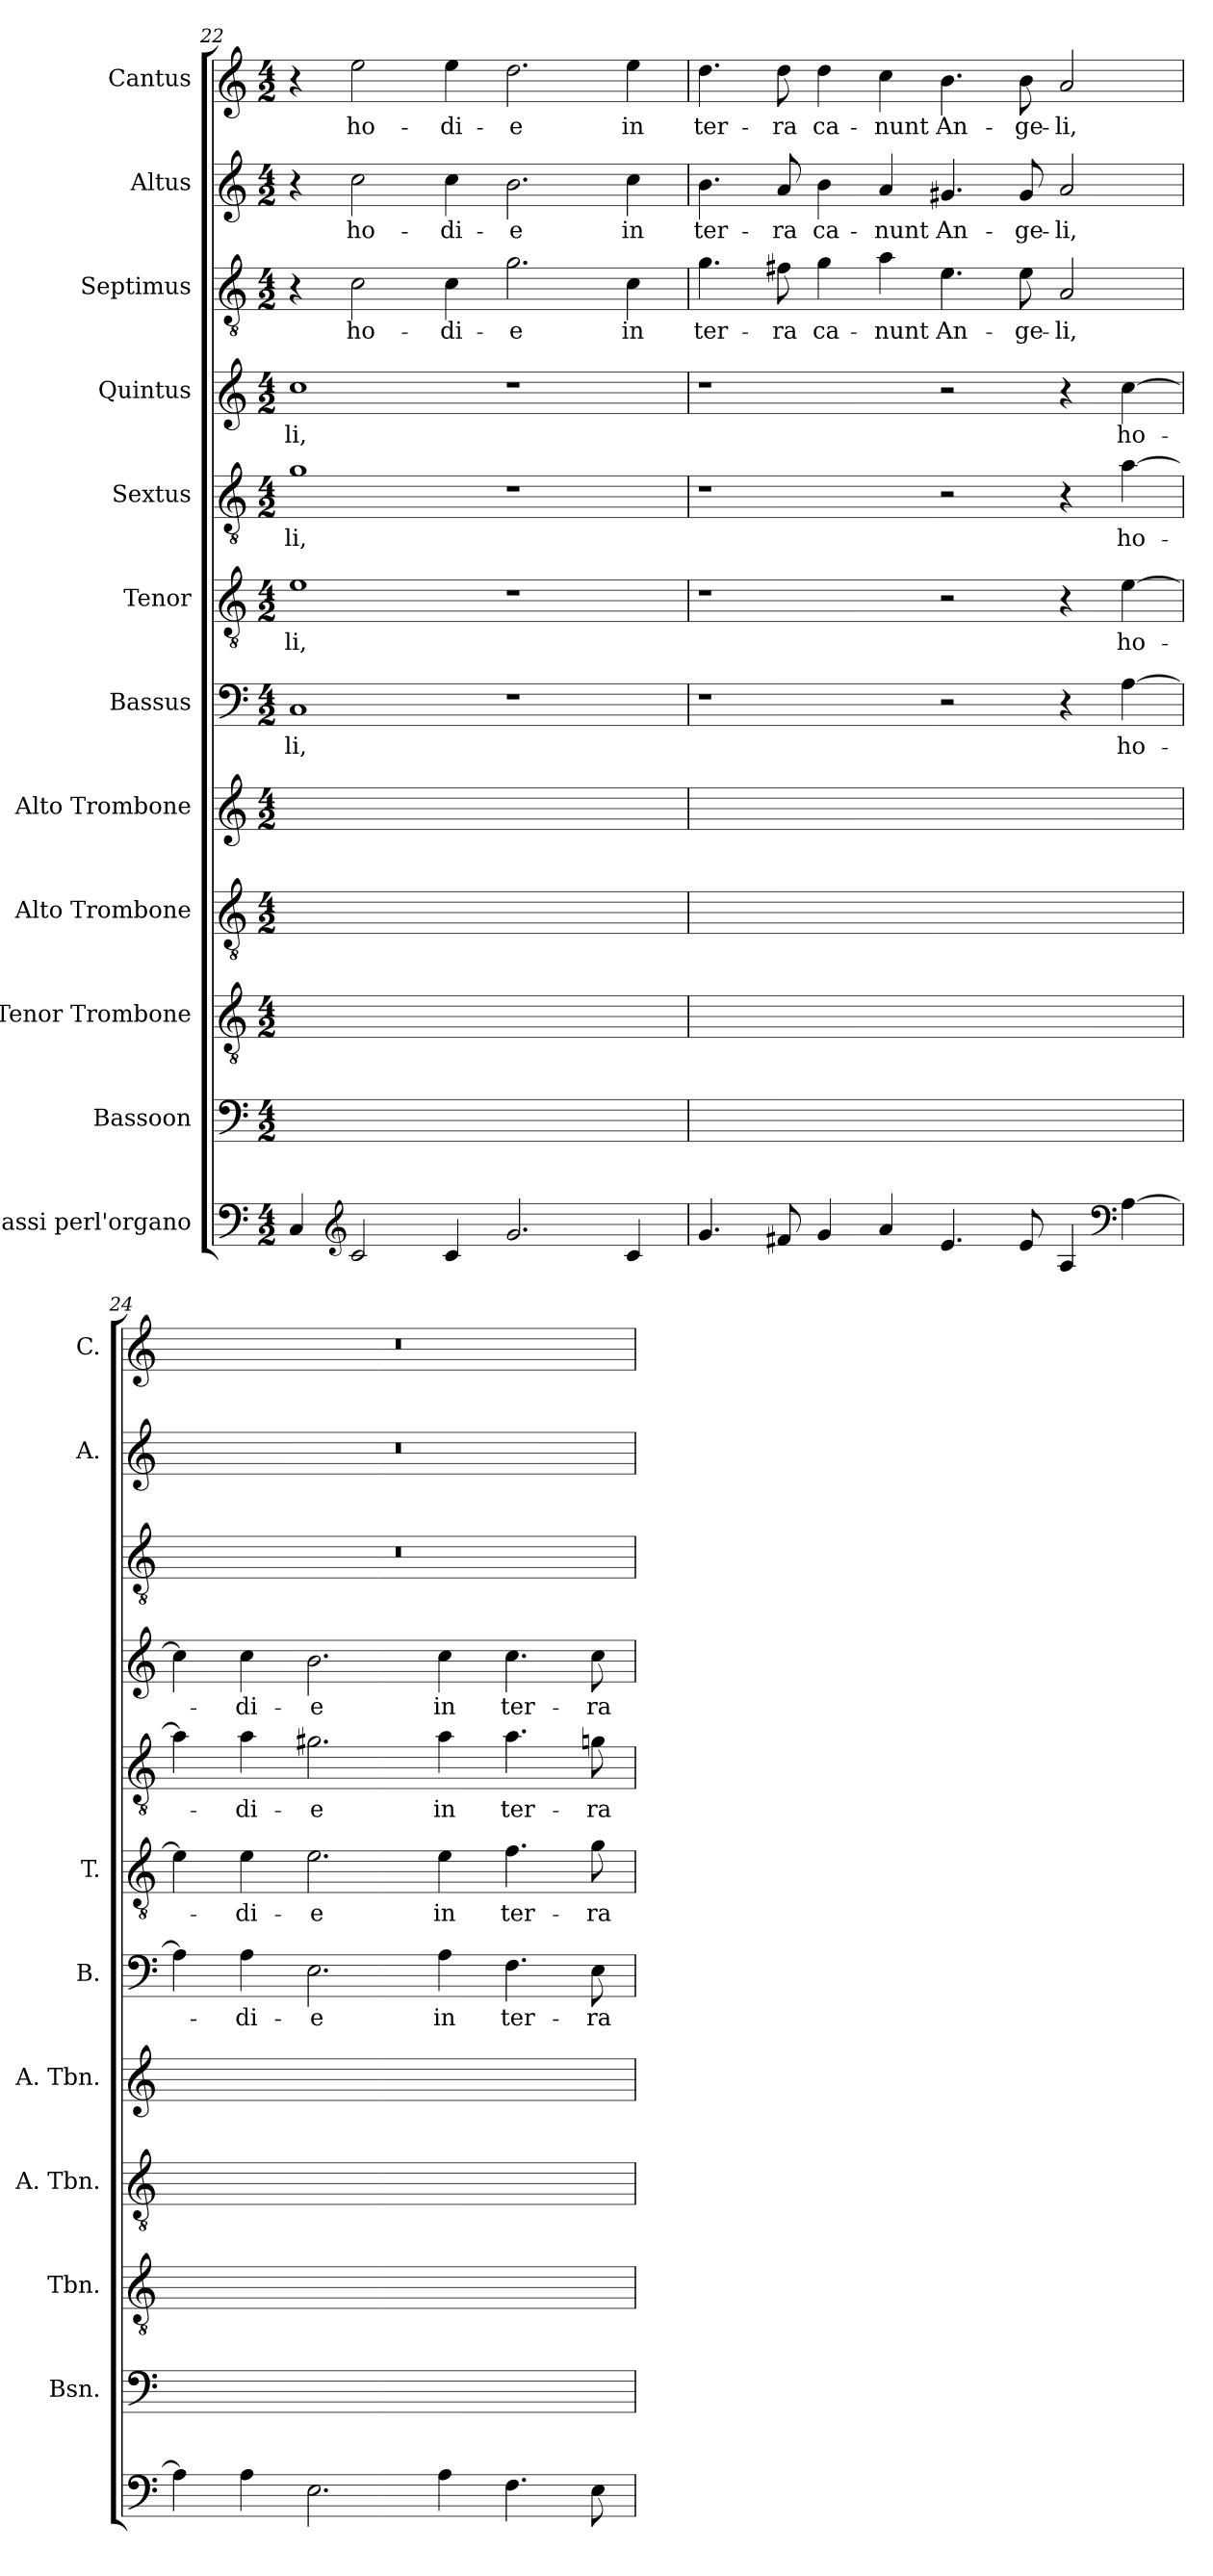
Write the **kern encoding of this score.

**kern	**kern	**text	**kern	**text	**kern	**text	**kern	**text	**kern	**text	**kern	**text	**kern	**text	**kern	**text	**kern	**text	**kern	**text	**kern	**text
*part12	*part11	*part11	*part10	*part10	*part9	*part9	*part8	*part8	*part7	*part7	*part6	*part6	*part5	*part5	*part4	*part4	*part3	*part3	*part2	*part2	*part1	*part1
*staff12	*staff11	*staff11	*staff10	*staff10	*staff9	*staff9	*staff8	*staff8	*staff7	*staff7	*staff6	*staff6	*staff5	*staff5	*staff4	*staff4	*staff3	*staff3	*staff2	*staff2	*staff1	*staff1
*I"Bassi perl'organo	*I"Bassoon	*	*I"Tenor Trombone	*	*I"Alto Trombone	*	*I"Alto Trombone	*	*I"Bassus	*	*I"Tenor	*	*I"Sextus	*	*I"Quintus	*	*I"Septimus	*	*I"Altus	*	*I"Cantus	*
*	*I'Bsn.	*	*I'Tbn.	*	*I'A. Tbn.	*	*I'A. Tbn.	*	*I'B.	*	*I'T.	*	*	*	*	*	*	*	*I'A.	*	*I'C.	*
!!LO:PB:g=z
*clefF4	*clefF4	*	*clefGv2	*	*clefGv2	*	*clefG2	*	*clefF4	*	*clefGv2	*	*clefGv2	*	*clefG2	*	*clefGv2	*	*clefG2	*	*clefG2	*
*	*	*	*	*	*	*	*	*	*	*	*ITrd7c12	*	*ITrd7c12	*	*	*	*ITrd7c12	*	*	*	*	*
*k[]	*k[]	*	*k[]	*	*k[]	*	*k[]	*	*k[]	*	*k[]	*	*k[]	*	*k[]	*	*k[]	*	*k[]	*	*k[]	*
*a:	*a:	*	*a:	*	*a:	*	*a:	*	*a:	*	*a:	*	*a:	*	*a:	*	*a:	*	*a:	*	*a:	*
*M4/2	*M4/2	*	*M4/2	*	*M4/2	*	*M4/2	*	*M4/2	*	*M4/2	*	*M4/2	*	*M4/2	*	*M4/2	*	*M4/2	*	*M4/2	*
=22	=22	=22	=22	=22	=22	=22	=22	=22	=22	=22	=22	=22	=22	=22	=22	=22	=22	=22	=22	=22	=22	=22
!	!	!	!	!	!	!	!	!	!	!LO:LY:b	!	!LO:LY:b	!	!LO:LY:b	!	!LO:LY:b	!	!	!	!	!	!
4C/	1Cyy	-li,	1Eyy	-li,	1Gyy	-li,	1ccyy	-li,	1C	-li,	1E	-li,	1G	-li,	1cc	-li,	4r	.	4r	.	4r	.
*clefG2	*	*	*	*	*	*	*	*	*	*	*	*	*	*	*	*	*	*	*	*	*	*
!	!	!	!	!	!	!	!	!	!	!	!	!	!	!	!	!	!	!LO:LY:b	!	!LO:LY:b	!	!LO:LY:b
2c/	.	.	.	.	.	.	.	.	.	.	.	.	.	.	.	.	2C\	ho-	2cc\	ho-	2ee\	ho-
!	!	!	!	!	!	!	!	!	!	!	!	!	!	!	!	!	!	!LO:LY:b	!	!LO:LY:b	!	!LO:LY:b
4c/	.	.	.	.	.	.	.	.	.	.	.	.	.	.	.	.	4C\	-di-	4cc\	-di-	4ee\	-di-
!	!	!	!	!	!	!	!	!	!	!	!	!	!	!	!	!	!	!LO:LY:b	!	!LO:LY:b	!	!LO:LY:b
2.g/	1ryy	.	1ryy	.	1ryy	.	1ryy	.	1r	.	1r	.	1r	.	1r	.	2.G\	-e	2.b\	-e	2.dd\	-e
!	!	!	!	!	!	!	!	!	!	!	!	!	!	!	!	!	!	!LO:LY:b	!	!LO:LY:b	!	!LO:LY:b
4c/	.	.	.	.	.	.	.	.	.	.	.	.	.	.	.	.	4C\	in	4cc\	in	4ee\	in
=23	=23	=23	=23	=23	=23	=23	=23	=23	=23	=23	=23	=23	=23	=23	=23	=23	=23	=23	=23	=23	=23	=23
!	!	!	!	!	!	!	!	!	!	!	!	!	!	!	!	!	!	!LO:LY:b	!	!LO:LY:b	!	!LO:LY:b
4.g/	1ryy	.	1ryy	.	1ryy	.	1ryy	.	1r	.	1r	.	1r	.	1r	.	4.G\	ter-	4.b\	ter-	4.dd\	ter-
!	!	!	!	!	!	!	!	!	!	!	!	!	!	!	!	!	!	!LO:LY:b	!	!LO:LY:b	!	!LO:LY:b
8f#X/	.	.	.	.	.	.	.	.	.	.	.	.	.	.	.	.	8F#X\	-ra	8a/	-ra	8dd\	-ra
!	!	!	!	!	!	!	!	!	!	!	!	!	!	!	!	!	!	!LO:LY:b	!	!LO:LY:b	!	!LO:LY:b
4g/	.	.	.	.	.	.	.	.	.	.	.	.	.	.	.	.	4G\	ca-	4b\	ca-	4dd\	ca-
!	!	!	!	!	!	!	!	!	!	!	!	!	!	!	!	!	!	!LO:LY:b	!	!LO:LY:b	!	!LO:LY:b
4a/	.	.	.	.	.	.	.	.	.	.	.	.	.	.	.	.	4A\	-nunt	4a/	-nunt	4cc\	-nunt
!	!	!	!	!	!	!	!	!	!	!	!	!	!	!	!	!	!	!LO:LY:b	!	!LO:LY:b	!	!LO:LY:b
4.e/	2ryy	.	2ryy	.	2ryy	.	2ryy	.	2r	.	2r	.	2r	.	2r	.	4.E\	An-	4.g#X/	An-	4.b\	An-
!	!	!	!	!	!	!	!	!	!	!	!	!	!	!	!	!	!	!LO:LY:b	!	!LO:LY:b	!	!LO:LY:b
8e/	.	.	.	.	.	.	.	.	.	.	.	.	.	.	.	.	8E\	-ge-	8g#/	-ge-	8b\	-ge-
!	!	!	!	!	!	!	!	!	!	!	!	!	!	!	!	!	!	!LO:LY:b	!	!LO:LY:b	!	!LO:LY:b
4A/	4ryy	.	4ryy	.	4ryy	.	4ryy	.	4r	.	4r	.	4r	.	4r	.	2AA/	-li,	2a/	-li,	2a/	-li,
*clefF4	*	*	*	*	*	*	*	*	*	*	*	*	*	*	*	*	*	*	*	*	*	*
!	!	!	!	!	!	!	!	!	!	!LO:LY:b	!	!LO:LY:b	!	!LO:LY:b	!	!LO:LY:b	!	!	!	!	!	!
[>4A\	[>4A\yy	ho-	[<4E/yy	ho-	[<4A/yy	ho-	[>4cc\yy	ho-	[>4A\	ho-	[>4E\	ho-	[>4A\	ho-	[>4cc\	ho-	.	.	.	.	.	.
=24	=24	=24	=24	=24	=24	=24	=24	=24	=24	=24	=24	=24	=24	=24	=24	=24	=24	=24	=24	=24	=24	=24
!	!	!	!	!	!	!	!	!	!	!	!	!	!	!	!	!	!LO:N:vis=1	!	!LO:N:vis=1	!	!LO:N:vis=1	!
4A\]	4A\yy]	.	4E/yy]	.	4A/yy]	.	4cc\yy]	.	4A\]	.	4E\]	.	4A\]	.	4cc\]	.	0r	.	0r	.	0r	.
!	!	!	!	!	!	!	!	!	!	!LO:LY:b	!	!LO:LY:b	!	!LO:LY:b	!	!LO:LY:b	!	!	!	!	!	!
4A\	4A\yy	-di-	4E/yy	-di-	4A/yy	-di-	4cc\yy	-di-	4A\	-di-	4E\	-di-	4A\	-di-	4cc\	-di-	.	.	.	.	.	.
!	!	!	!	!	!	!	!	!	!	!LO:LY:b	!	!LO:LY:b	!	!LO:LY:b	!	!LO:LY:b	!	!	!	!	!	!
2.E\	2.E\yy	-e	2.E/yy	-e	2.G#/yy	-e	2.b\yy	-e	2.E\	-e	2.E\	-e	2.G#X\	-e	2.b\	-e	.	.	.	.	.	.
!	!	!	!	!	!	!	!	!	!	!LO:LY:b	!	!LO:LY:b	!	!LO:LY:b	!	!LO:LY:b	!	!	!	!	!	!
4A\	4A\yy	in	4E/yy	in	4A/yy	in	4cc\yy	in	4A\	in	4E\	in	4A\	in	4cc\	in	.	.	.	.	.	.
!	!	!	!	!	!	!	!	!	!	!LO:LY:b	!	!LO:LY:b	!	!LO:LY:b	!	!LO:LY:b	!	!	!	!	!	!
4.F\	4.F\yy	ter-	4.F/yy	ter-	4.A/yy	ter-	4.cc\yy	ter-	4.F\	ter-	4.F\	ter-	4.A\	ter-	4.cc\	ter-	.	.	.	.	.	.
!	!	!	!	!	!	!	!	!	!	!LO:LY:b	!	!LO:LY:b	!	!LO:LY:b	!	!LO:LY:b	!	!	!	!	!	!
8E\	8E\yy	-ra	8G/yy	-ra	8G/yy	-ra	8cc\yy	-ra	8E\	-ra	8G\	-ra	8Gn\	-ra	8cc\	-ra	.	.	.	.	.	.
=	=	=	=	=	=	=	=	=	=	=	=	=	=	=	=	=	=	=	=	=	=	=
*-	*-	*-	*-	*-	*-	*-	*-	*-	*-	*-	*-	*-	*-	*-	*-	*-	*-	*-	*-	*-	*-	*-
